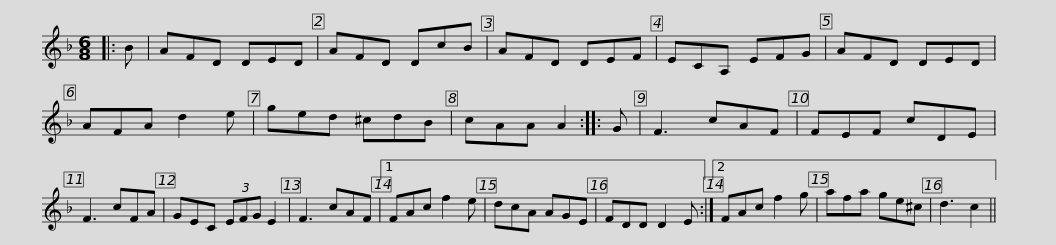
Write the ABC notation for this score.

X:1
L:1/8
M:6/8
I:linebreak $
K:Dmin
V:1 treble
V:1
|: B | AFD DED | AFD DcB | AFD DEF | ECA, EFG | %5
 AFD DED | AFA d2 e | ged ^cdB |$ cAA A2 :: G | %10
 F3 cAF | FEF cDE | F3 cFA | GEC (3EFG E2 | F3 cAF |1 %15
 FAc f2 e | dcA AGE |$ FDD D2 E :|2 FAc f2 g | afa ge^c | %20
 d3 c2 || %21
